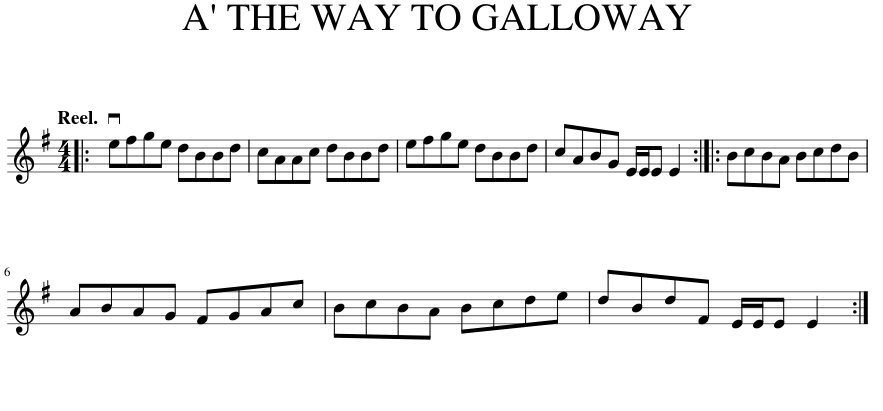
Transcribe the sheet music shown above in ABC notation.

X:1
L:1/8
Q:1/4=120
M:4/4
I:linebreak $
K:Emin
V:1 treble
V:1
|: vefge dBBd | cAAc dBBd | efge dBBd | cABG E/E/E E2 :: BcBA BcdB |$ %5
 ABAG FGAc | BcBA Bcde | dBdF E/E/E E2 :| %8
